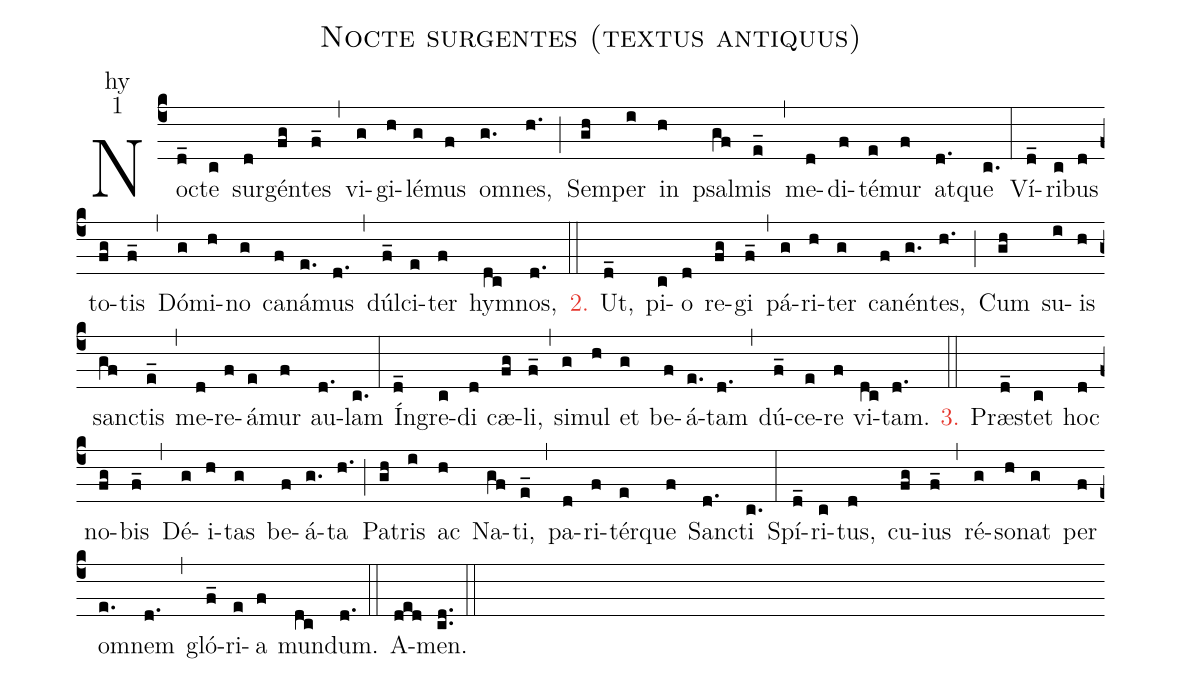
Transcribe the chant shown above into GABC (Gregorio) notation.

name:Nocte surgentes (textus antiquus);
office-part:hy;
mode:1;
%%
(c4) No(d_)cte(c) sur(d)gén(fg)tes(f_) (,) vi(g)gi(h)lé(g)mus(f) om(g.)nes,(h.) (;)
Sem(gh)per(i) in(h) psal(gf)mis(e_) (,) me(d)di(f)té(e)mur(f) at(d.)que(c.) (:)
Ví(d_)ri(c)bus(d) to(fg)tis(f_) (,)
Dó(g)mi(h)no(g) ca(f)ná(e.)mus(d.) (,)
dúl(f_)ci(e)ter(f) hym(dc)nos,(d.) (::)

<c>2.</c> Ut,(d_) pi(c)o(d) re(fg)gi(f_) (,) pá(g)ri(h)ter(g) ca(f)nén(g.)tes,(h.) (;)
Cum(gh) su(i)is(h) san(gf)ctis(e_) (,) me(d)re(f)á(e)mur(f) au(d.)lam(c.) (:)
Ín(d_)gre(c)di(d) cæ(fg)li,(f_) (,) si(g)mul(h) et(g) be(f)á(e.)tam(d.) (,)
dú(f_)ce(e)re(f) vi(dc)tam.(d.) (::)

<c>3.</c> Præ(d_)stet(c) hoc(d) no(fg)bis(f_) (,) Dé(g)i(h)tas(g) be(f)á(g.)ta(h.) (;)
Pa(gh)tris(i) ac(h) Na(gf)ti,(e_) (,) pa(d)ri(f)tér(e)que(f) San(d.)cti(c.) (:)
Spí(d_)ri(c)tus,(d) cu(fg)ius(f_) (,) ré(g)so(h)nat(g) per(f) om(e.)nem(d.) (,)
gló(f_)ri(e)a(f) mun(dc)dum.(d.) (::)
A(ded)men.(c.d.) (::)
